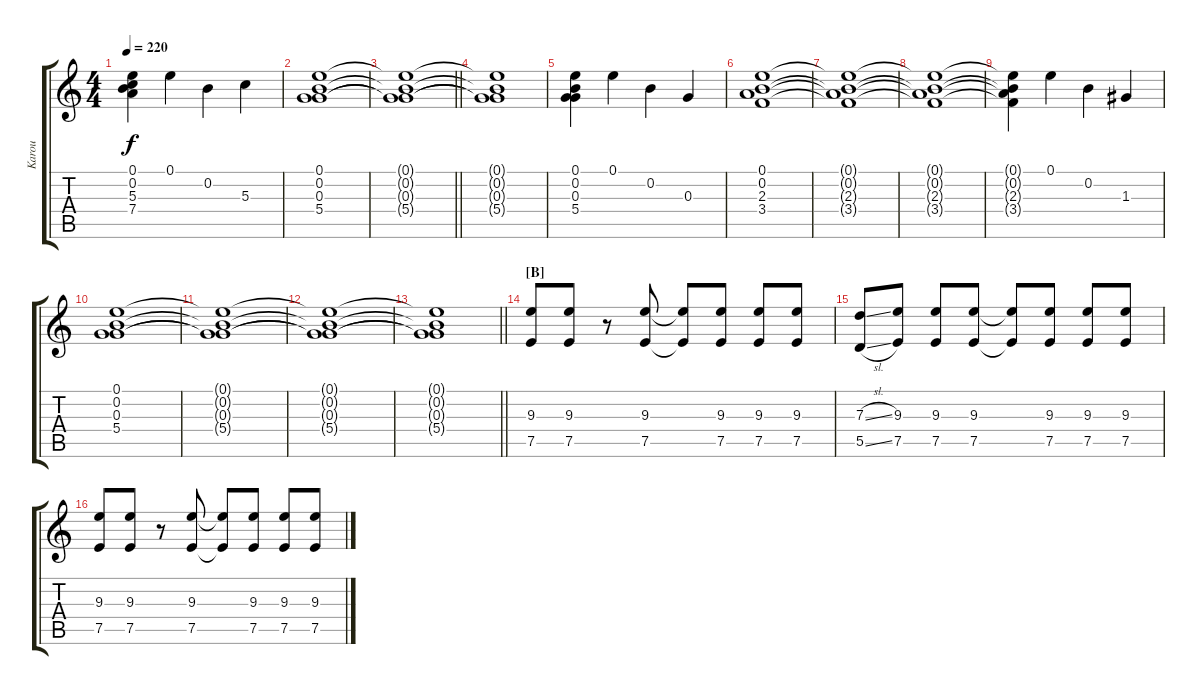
\track ("Karou" "Karou") {instrument overdrivenguitar}
\staff {score tabs}
\tuning (E4 B3 G3 D3 A2 E2) {hide}
\ts (4 4)
\tempo 220
\clef g2
\ks c
(0.1 0.2 5.3 7.4).4{dy f} 0.1.4 0.2.4 5.3.4 |
(0.1 0.2 0.3 5.4).1 |
\barLineRight lightlight
(0.1{t} 0.2{t} 0.3{t} 5.4{t}).1 |
(0.1{t} 0.2{t} 0.3{t} 5.4{t}).1 |
(0.1 0.2 0.3 5.4).4 0.1.4 0.2.4 0.3.4 |
(0.1 0.2 2.3 3.4).1 |
(0.1{t} 0.2{t} 2.3{t} 3.4{t}).1 |
(0.1{t} 0.2{t} 2.3{t} 3.4{t}).1 |
(0.1{t} 0.2{t} 2.3{t} 3.4{t}).4 0.1.4 0.2.4 1.3.4 |
(0.1 0.2 0.3 5.4).1 |
(0.1{t} 0.2{t} 0.3{t} 5.4{t}).1 |
(0.1{t} 0.2{t} 0.3{t} 5.4{t}).1 |
\barLineRight lightlight
(0.1{t} 0.2{t} 0.3{t} 5.4{t}).1 |
\section ("" "[B]")
(9.3 7.5).8{instrument overdrivenguitar} (9.3 7.5).8 r.8 (9.3 7.5).8 (9.3{t} 7.5{t}).8 (9.3 7.5).8 (9.3 7.5).8 (9.3 7.5).8 |
(7.3{sl} 5.5{sl}).8 (9.3 7.5).8 (9.3 7.5).8 (9.3 7.5).8 (9.3{t} 7.5{t}).8 (9.3 7.5).8 (9.3 7.5).8 (9.3 7.5).8 |
(9.3 7.5).8 (9.3 7.5).8 r.8 (9.3 7.5).8 (9.3{t} 7.5{t}).8 (9.3 7.5).8 (9.3 7.5).8 (9.3 7.5).8
